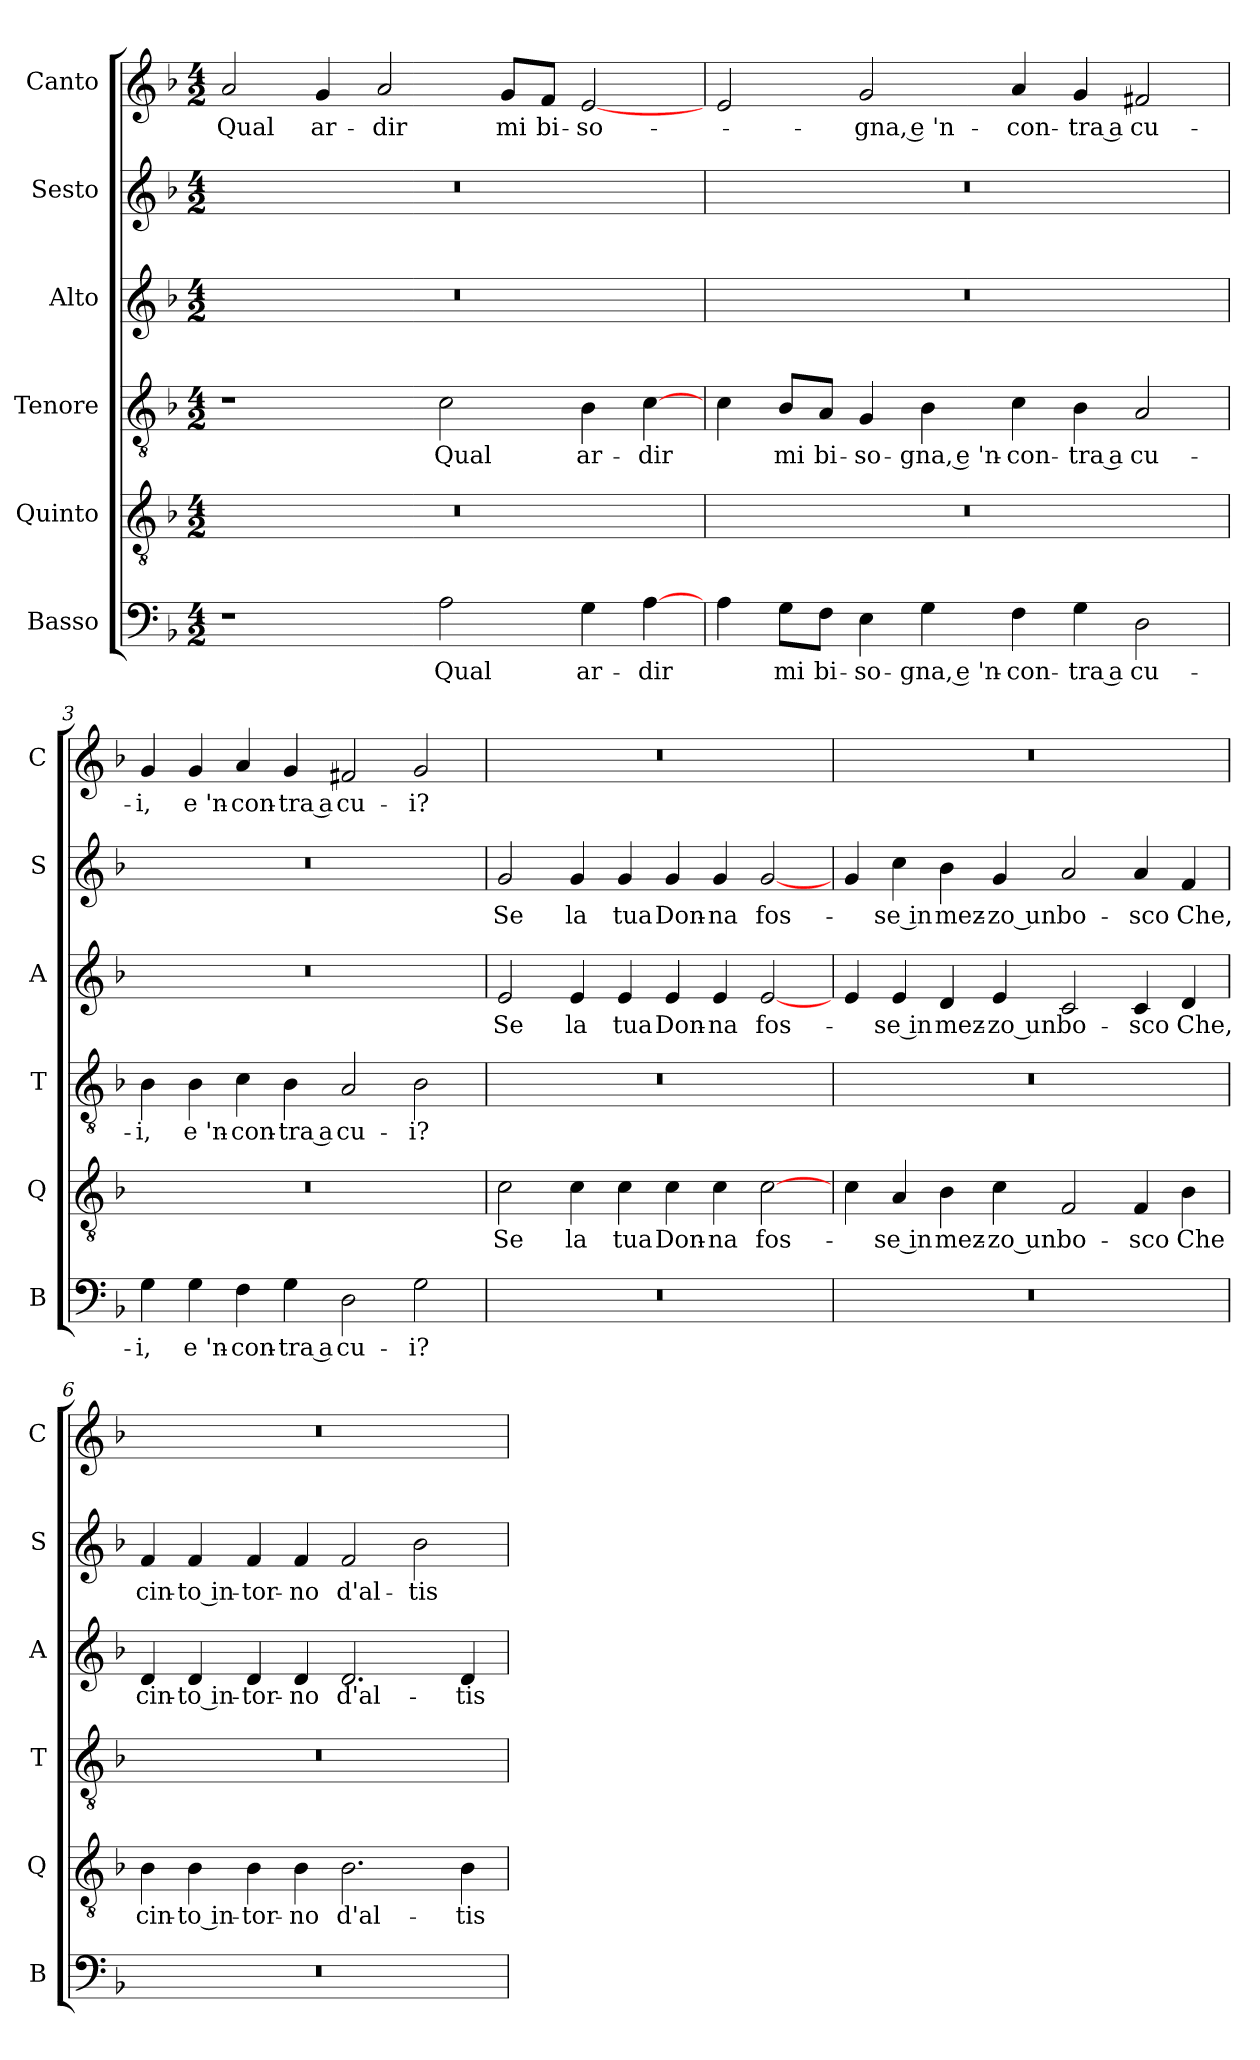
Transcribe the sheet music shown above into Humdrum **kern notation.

**kern	**text	**kern	**text	**kern	**text	**kern	**text	**kern	**text	**kern	**text
*part6	*part6	*part5	*part5	*part4	*part4	*part3	*part3	*part2	*part2	*part1	*part1
*staff6	*staff6	*staff5	*staff5	*staff4	*staff4	*staff3	*staff3	*staff2	*staff2	*staff1	*staff1
*I"Basso	*	*I"Quinto	*	*I"Tenore	*	*I"Alto	*	*I"Sesto	*	*I"Canto	*
*I'B	*	*I'Q	*	*I'T	*	*I'A	*	*I'S	*	*I'C	*
*clefF4	*	*clefGv2	*	*clefGv2	*	*clefG2	*	*clefG2	*	*clefG2	*
*k[b-]	*	*k[b-]	*	*k[b-]	*	*k[b-]	*	*k[b-]	*	*k[b-]	*
*M4/2	*	*M4/2	*	*M4/2	*	*M4/2	*	*M4/2	*	*M4/2	*
=1	=1	=1	=1	=1	=1	=1	=1	=1	=1	=1	=1
1r	.	0r	.	1r	.	0r	.	0r	.	2a	Qual
.	.	.	.	.	.	.	.	.	.	4g	ar-
.	.	.	.	.	.	.	.	.	.	2a	-dir
2A	Qual	.	.	2c	Qual	.	.	.	.	.	.
.	.	.	.	.	.	.	.	.	.	8gL	mi
.	.	.	.	.	.	.	.	.	.	8fJ	bi-
4G	ar-	.	.	4B-	ar-	.	.	.	.	[2e	-so-
[4A	-dir	.	.	[4c	-dir	.	.	.	.	.	.
=2	=2	=2	=2	=2	=2	=2	=2	=2	=2	=2	=2
4A	.	0r	.	4c	.	0r	.	0r	.	2e	.
8GL	mi	.	.	8B-L	mi	.	.	.	.	.	.
8FJ	bi-	.	.	8AJ	bi-	.	.	.	.	.	.
4E	-so-	.	.	4G	-so-	.	.	.	.	2g	-gna, e 'n-
4G	-gna, e 'n-	.	.	4B-	-gna, e 'n-	.	.	.	.	.	.
4F	-con-	.	.	4c	-con-	.	.	.	.	4a	-con-
4G	-tra a	.	.	4B-	-tra a	.	.	.	.	4g	-tra a
2D	cu-	.	.	2A	cu-	.	.	.	.	2f#X	cu-
=3	=3	=3	=3	=3	=3	=3	=3	=3	=3	=3	=3
4G	-i,	0r	.	4B-	-i,	0r	.	0r	.	4g	-i,
4G	e 'n-	.	.	4B-	e 'n-	.	.	.	.	4g	e 'n-
4F	-con-	.	.	4c	-con-	.	.	.	.	4a	-con-
4G	-tra a	.	.	4B-	-tra a	.	.	.	.	4g	-tra a
2D	cu-	.	.	2A	cu-	.	.	.	.	2f#X	cu-
2G	-i?	.	.	2B-	-i?	.	.	.	.	2g	-i?
=4	=4	=4	=4	=4	=4	=4	=4	=4	=4	=4	=4
0r	.	2c	Se	0r	.	2e	Se	2g	Se	0r	.
.	.	4c	la	.	.	4e	la	4g	la	.	.
.	.	4c	tua	.	.	4e	tua	4g	tua	.	.
.	.	4c	Don-	.	.	4e	Don-	4g	Don-	.	.
.	.	4c	-na	.	.	4e	-na	4g	-na	.	.
.	.	[2c	fos-	.	.	[2e	fos-	[2g	fos-	.	.
=5	=5	=5	=5	=5	=5	=5	=5	=5	=5	=5	=5
0r	.	4c	.	0r	.	4e	.	4g	.	0r	.
.	.	4A	-se in	.	.	4e	-se in	4cc	-se in	.	.
.	.	4B-	mez-	.	.	4d	mez-	4b-	mez-	.	.
.	.	4c	-zo un	.	.	4e	-zo un	4g	-zo un	.	.
.	.	2F	bo-	.	.	2c	bo-	2a	bo-	.	.
.	.	4F	-sco	.	.	4c	-sco	4a	-sco	.	.
.	.	4B-	Che	.	.	4d	Che,	4f	Che,	.	.
=6	=6	=6	=6	=6	=6	=6	=6	=6	=6	=6	=6
0r	.	4B-	cin-	0r	.	4d	cin-	4f	cin-	0r	.
.	.	4B-	-to in-	.	.	4d	-to in-	4f	-to in-	.	.
.	.	4B-	-tor-	.	.	4d	-tor-	4f	-tor-	.	.
.	.	4B-	-no	.	.	4d	-no	4f	-no	.	.
.	.	2.B-	d'al-	.	.	2.d	d'al-	2f	d'al-	.	.
.	.	.	.	.	.	.	.	2b-	-tis-	.	.
.	.	4B-	-tis-	.	.	4d	-tis-	.	.	.	.
=	=	=	=	=	=	=	=	=	=	=	=
*-	*-	*-	*-	*-	*-	*-	*-	*-	*-	*-	*-
